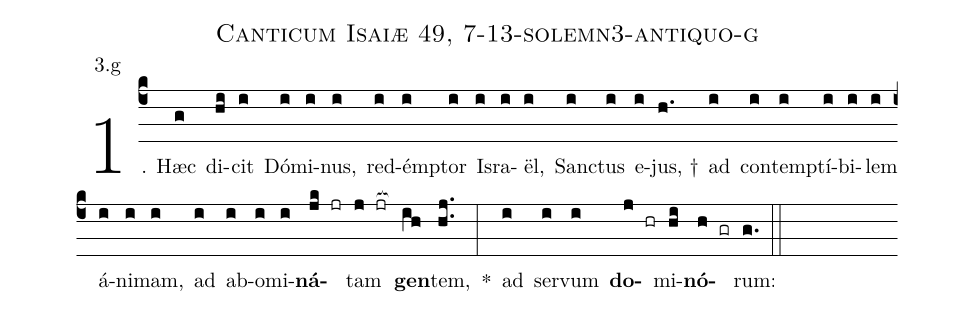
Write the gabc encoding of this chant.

name: Canticum Isaiæ 49, 7-13-solemn3-antiquo-g;
annotation: 3.g;
%%
(c4)1. Hæc(g) di(hi)cit(i) Dó(i)mi(i)nus,(i) red(i)émp(i)tor(i) Is(i)ra(i)ël,(i) Sanc(i)tus(i) e(i)jus, †(h.) ad(i) con(i)temp(i)tí(i)bi(i)lem(i) á(i)ni(i)mam,(i) ad(i) ab(i)o(i)mi(i)<b>ná</b>(jk jr)tam(j jr[ocb:1{]) <b>gen</b>(ih[ocb:0}])tem,(hj..) *(:) ad(i) ser(i)vum(i) <b>do</b>(j hr)mi(hi)<b>nó</b>(h gr)rum:(g.) (::)
